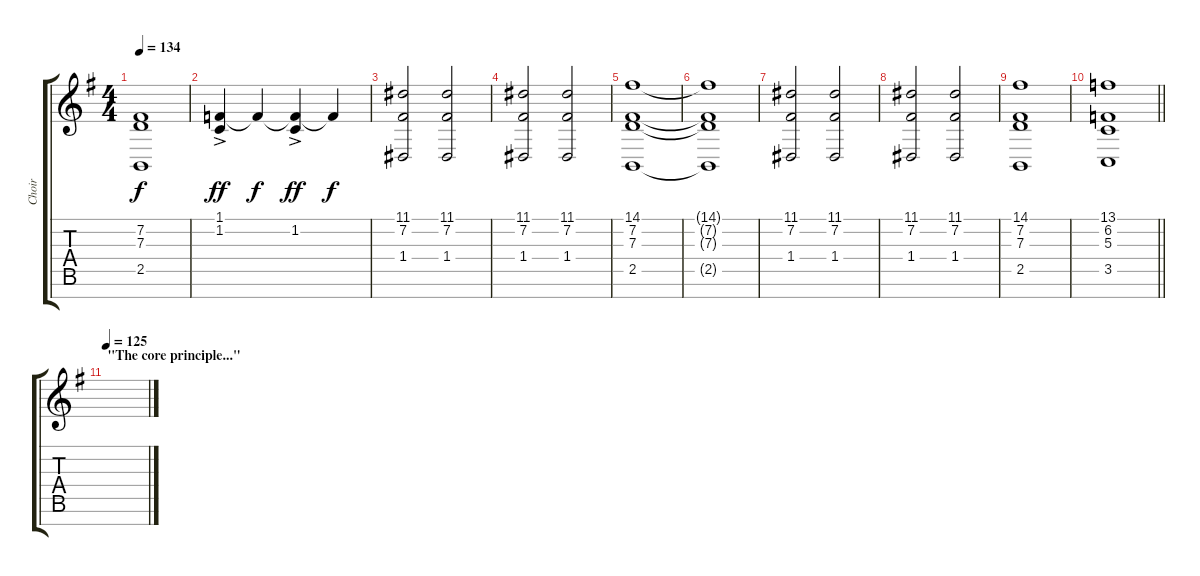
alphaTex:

\track ("Choir" "Choir") {instrument choiraahs}
\staff {score tabs}
\tuning (E4 B3 G3 D3 A2 E2 B1) {hide}
\ts (4 4)
\tempo 134
\clef g2
\ks g
(7.2 7.3 2.5).1{dy f} |
(1.1 1.2{ac}).4{dy ff} 1.1{t}.4{dy f} (1.1{t} 1.2{ac}).4{dy ff} 1.1{t}.4{dy f} |
(11.1 7.2 1.4).2 (11.1 7.2 1.4).2 |
(11.1 7.2 1.4).2 (11.1 7.2 1.4).2 |
(14.1 7.2 7.3 2.5).1 |
(14.1{t} 7.2{t} 7.3{t} 2.5{t}).1 |
(11.1 7.2 1.4).2 (11.1 7.2 1.4).2 |
(11.1 7.2 1.4).2 (11.1 7.2 1.4).2 |
(14.1 7.2 7.3 2.5).1 |
\barLineRight lightlight
(13.1 6.2 5.3 3.5).1 |
\section ("" "\"The core principle...\"")
\tempo 125
